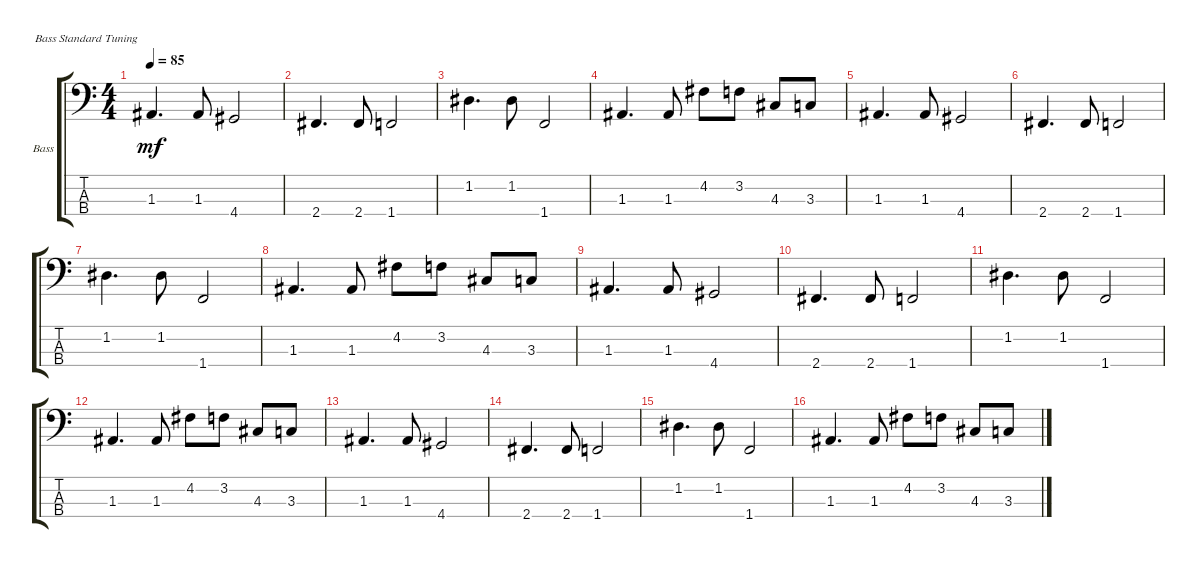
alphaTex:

\defaultSystemsLayout 4
\bracketExtendMode groupsimilarinstruments
\firstSystemTrackNameOrientation horizontal
\otherSystemsTrackNameOrientation horizontal
\track ("Bass-Guitar" "Bass") {instrument electricbasspick}
\staff {score tabs}
\tuning (G2 D2 A1 E1)
\ts (4 4)
\tempo 85
\clef f4
\ks c
1.3.4{d dy mf} 1.3.8 4.4.2 |
2.4.4{d} 2.4.8 1.4.2 |
1.2.4{d} 1.2.8 1.4.2 |
1.3.4{d} 1.3.8 4.2.8 3.2.8 4.3.8 3.3.8 |
1.3.4{d} 1.3.8 4.4.2 |
2.4.4{d} 2.4.8 1.4.2 |
1.2.4{d} 1.2.8 1.4.2 |
1.3.4{d} 1.3.8 4.2.8 3.2.8 4.3.8 3.3.8 |
1.3.4{d} 1.3.8 4.4.2 |
2.4.4{d} 2.4.8 1.4.2 |
1.2.4{d} 1.2.8 1.4.2 |
1.3.4{d} 1.3.8 4.2.8 3.2.8 4.3.8 3.3.8 |
1.3.4{d} 1.3.8 4.4.2 |
2.4.4{d} 2.4.8 1.4.2 |
1.2.4{d} 1.2.8 1.4.2 |
1.3.4{d} 1.3.8 4.2.8 3.2.8 4.3.8 3.3.8
